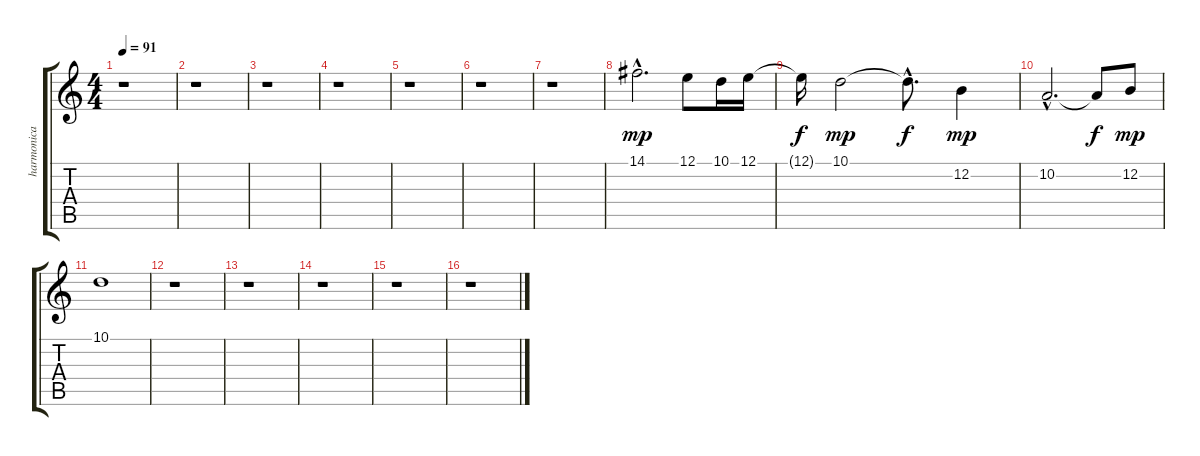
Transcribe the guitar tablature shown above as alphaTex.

\track ("harmonica" "harmonica") {instrument accordion}
\staff {score tabs}
\tuning (E4 B3 G3 D3 A2 E2) {hide}
\ts (4 4)
\tempo 91
\clef g2
\ks c
r.1{dy f} |
r.1 |
r.1 |
r.1 |
r.1 |
r.1 |
r.1 |
14.1{hac}.2{d dy mp} 12.1.8 10.1.16 12.1.16 |
12.1{t}.16{dy f} 10.1.2{dy mp} 10.1{hac t}.8{d dy f} 12.2.4{dy mp} |
10.2{hac}.2{d} 10.2{t}.8{dy f} 12.2.8{dy mp} |
10.1.1 |
r.1 |
r.1 |
r.1 |
r.1 |
r.1
